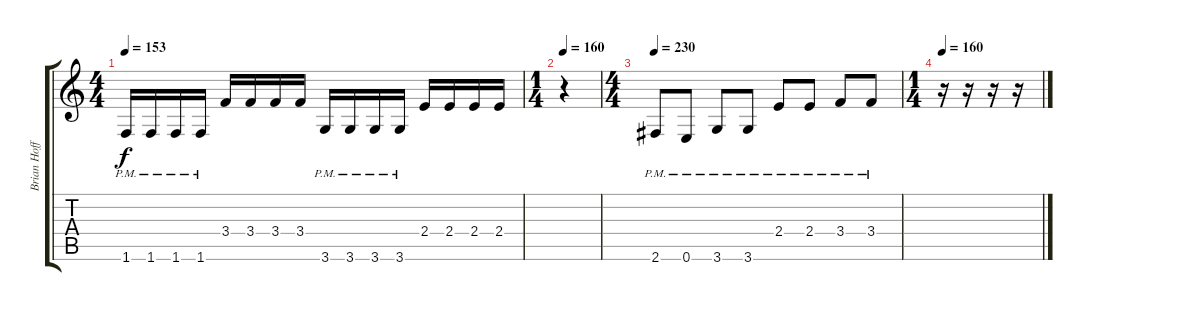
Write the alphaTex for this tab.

\track ("Brian Hoffman" "Brian Hoff") {instrument distortionguitar}
\staff {score tabs}
\tuning (E4 B3 G3 D3 A2 E2) {hide}
\ts (4 4)
\tempo 153
\clef g2
\ks c
1.6{pm}.16{dy f} 1.6{pm}.16 1.6{pm}.16 1.6{pm}.16 3.4.16 3.4.16 3.4.16 3.4.16 3.6{pm}.16 3.6{pm}.16 3.6{pm}.16 3.6{pm}.16 2.4.16 2.4.16 2.4.16 2.4.16 |
\ts (1 4)
\tempo 160
r.4 |
\ts (4 4)
\tempo 230
2.6{pm}.8 0.6{pm}.8 3.6{pm}.8 3.6{pm}.8 2.4{pm}.8 2.4{pm}.8 3.4{pm}.8 3.4{pm}.8 |
\ts (1 4)
\tempo 160
r.16 r.16 r.16 r.16
